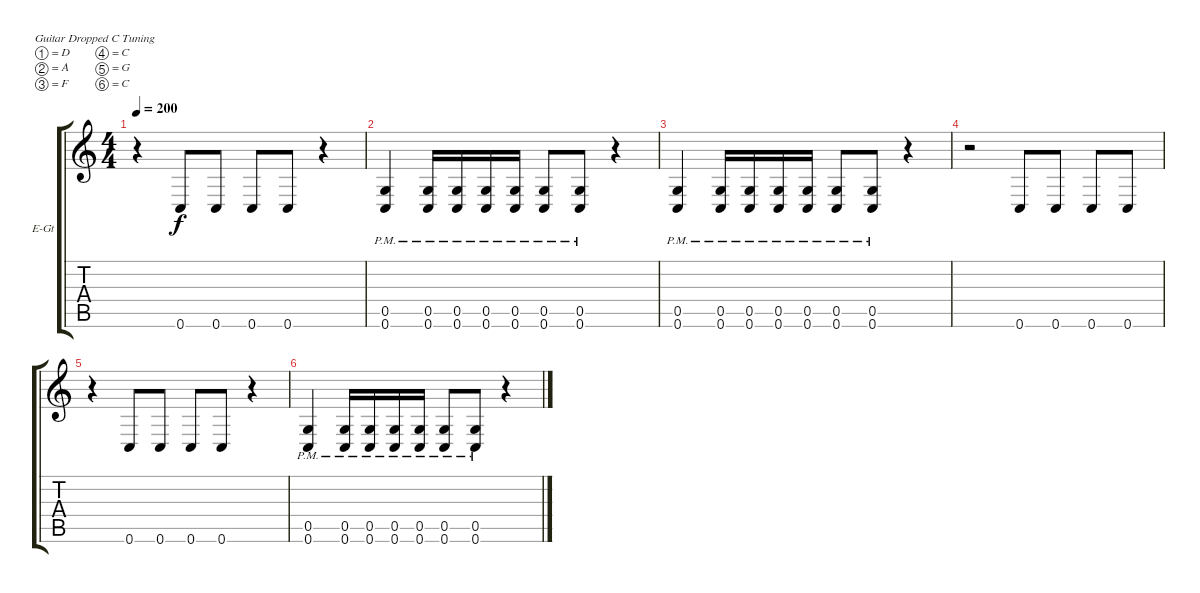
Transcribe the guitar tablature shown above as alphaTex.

\defaultSystemsLayout 4
\bracketExtendMode groupsimilarinstruments
\firstSystemTrackNameOrientation horizontal
\otherSystemsTrackNameOrientation horizontal
\track ("Guitar 2" "E-Gt") {instrument distortionguitar}
\staff {score tabs}
\tuning (D4 A3 F3 C3 G2 C2)
\ts (4 4)
\tempo 200
\clef g2
\ks c
r.4{dy f} 0.6.8 0.6.8 0.6.8 0.6.8 r.4 |
(0.6{pm} 0.5{pm}).4 (0.6{pm} 0.5{pm}).16 (0.6{pm} 0.5{pm}).16 (0.6{pm} 0.5{pm}).16 (0.6{pm} 0.5{pm}).16 (0.6{pm} 0.5{pm}).8 (0.6{pm} 0.5{pm}).8 r.4 |
(0.6{pm} 0.5{pm}).4 (0.6{pm} 0.5{pm}).16 (0.6{pm} 0.5{pm}).16 (0.6{pm} 0.5{pm}).16 (0.6{pm} 0.5{pm}).16 (0.6{pm} 0.5{pm}).8 (0.6{pm} 0.5{pm}).8 r.4 |
r.2 0.6.8 0.6.8 0.6.8 0.6.8 |
r.4 0.6.8 0.6.8 0.6.8 0.6.8 r.4 |
(0.6{pm} 0.5{pm}).4 (0.6{pm} 0.5{pm}).16 (0.6{pm} 0.5{pm}).16 (0.6{pm} 0.5{pm}).16 (0.6{pm} 0.5{pm}).16 (0.6{pm} 0.5{pm}).8 (0.6{pm} 0.5{pm}).8 r.4
